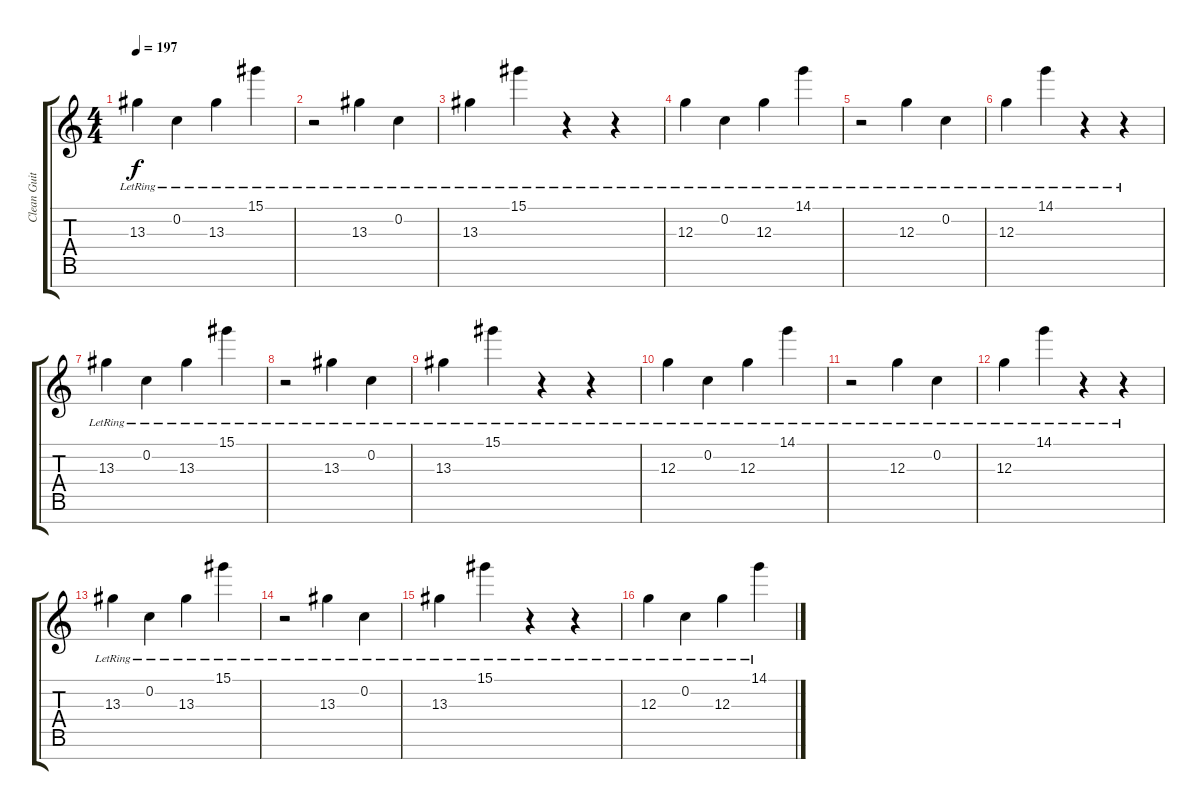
\track ("Clean Guitar 2" "Clean Guit") {instrument electricguitarclean}
\staff {score tabs}
\tuning (F4 C4 G3 D3 Bb2 F2 C2) {hide}
\ts (4 4)
\tempo 197
\clef g2
\ks c
13.3{lr}.4{dy f} 0.2{lr}.4 13.3{lr}.4 15.1{lr}.4 |
r.2 13.3{lr}.4 0.2{lr}.4 |
13.3{lr}.4 15.1{lr}.4 r.4 r.4 |
12.3{lr}.4 0.2{lr}.4 12.3{lr}.4 14.1{lr}.4 |
r.2 12.3{lr}.4 0.2{lr}.4 |
12.3{lr}.4 14.1{lr}.4 r.4 r.4 |
13.3{lr}.4 0.2{lr}.4 13.3{lr}.4 15.1{lr}.4 |
r.2 13.3{lr}.4 0.2{lr}.4 |
13.3{lr}.4 15.1{lr}.4 r.4 r.4 |
12.3{lr}.4 0.2{lr}.4 12.3{lr}.4 14.1{lr}.4 |
r.2 12.3{lr}.4 0.2{lr}.4 |
12.3{lr}.4 14.1{lr}.4 r.4 r.4 |
13.3{lr}.4 0.2{lr}.4 13.3{lr}.4 15.1{lr}.4 |
r.2 13.3{lr}.4 0.2{lr}.4 |
13.3{lr}.4 15.1{lr}.4 r.4 r.4 |
12.3{lr}.4 0.2{lr}.4 12.3{lr}.4 14.1{lr}.4
